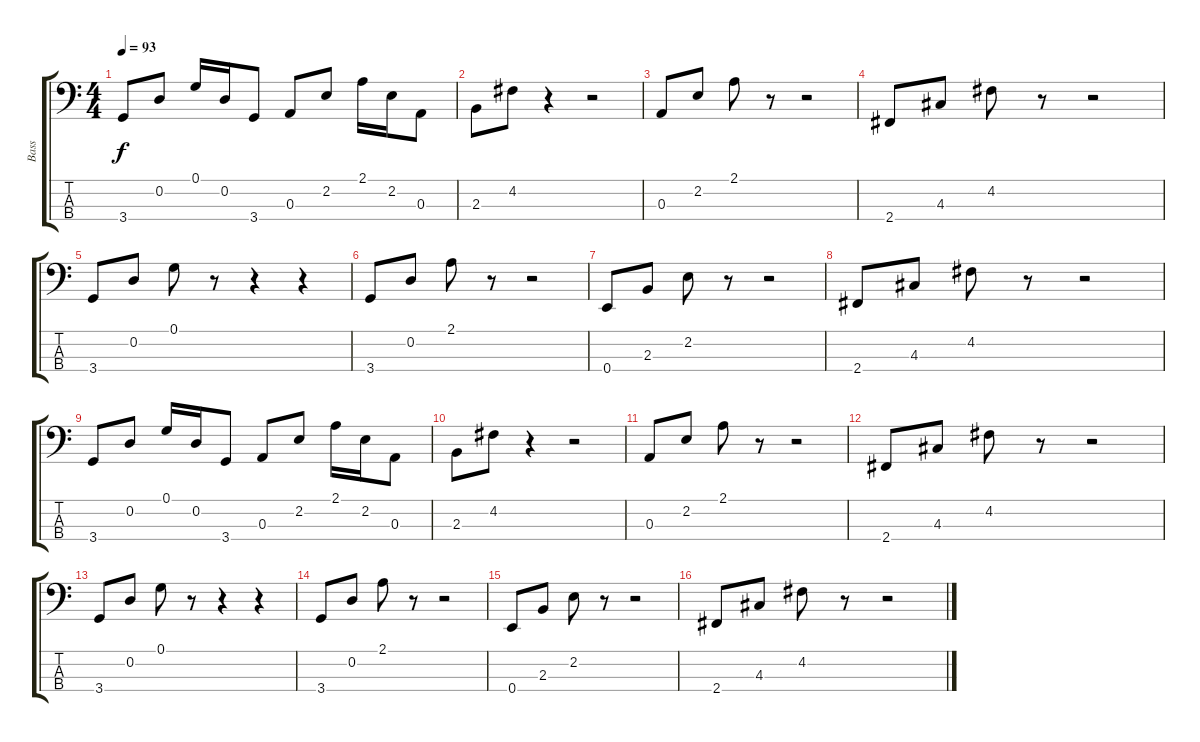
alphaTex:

\track ("Bass" "Bass") {instrument electricbassfinger}
\staff {score tabs}
\tuning (G2 D2 A1 E1) {hide}
\ts (4 4)
\tempo 93
\clef f4
\ks c
3.4.8{dy f} 0.2.8 0.1.16 0.2.16 3.4.8 0.3.8 2.2.8 2.1.16 2.2.16 0.3.8 |
2.3.8 4.2.8 r.4 r.2 |
0.3.8 2.2.8 2.1.8 r.8 r.2 |
2.4.8 4.3.8 4.2.8 r.8 r.2 |
3.4.8 0.2.8 0.1.8 r.8 r.4 r.4 |
3.4.8 0.2.8 2.1.8 r.8 r.2 |
0.4.8 2.3.8 2.2.8 r.8 r.2 |
2.4.8 4.3.8 4.2.8 r.8 r.2 |
3.4.8 0.2.8 0.1.16 0.2.16 3.4.8 0.3.8 2.2.8 2.1.16 2.2.16 0.3.8 |
2.3.8 4.2.8 r.4 r.2 |
0.3.8 2.2.8 2.1.8 r.8 r.2 |
2.4.8 4.3.8 4.2.8 r.8 r.2 |
3.4.8 0.2.8 0.1.8 r.8 r.4 r.4 |
3.4.8 0.2.8 2.1.8 r.8 r.2 |
0.4.8 2.3.8 2.2.8 r.8 r.2 |
2.4.8 4.3.8 4.2.8 r.8 r.2
